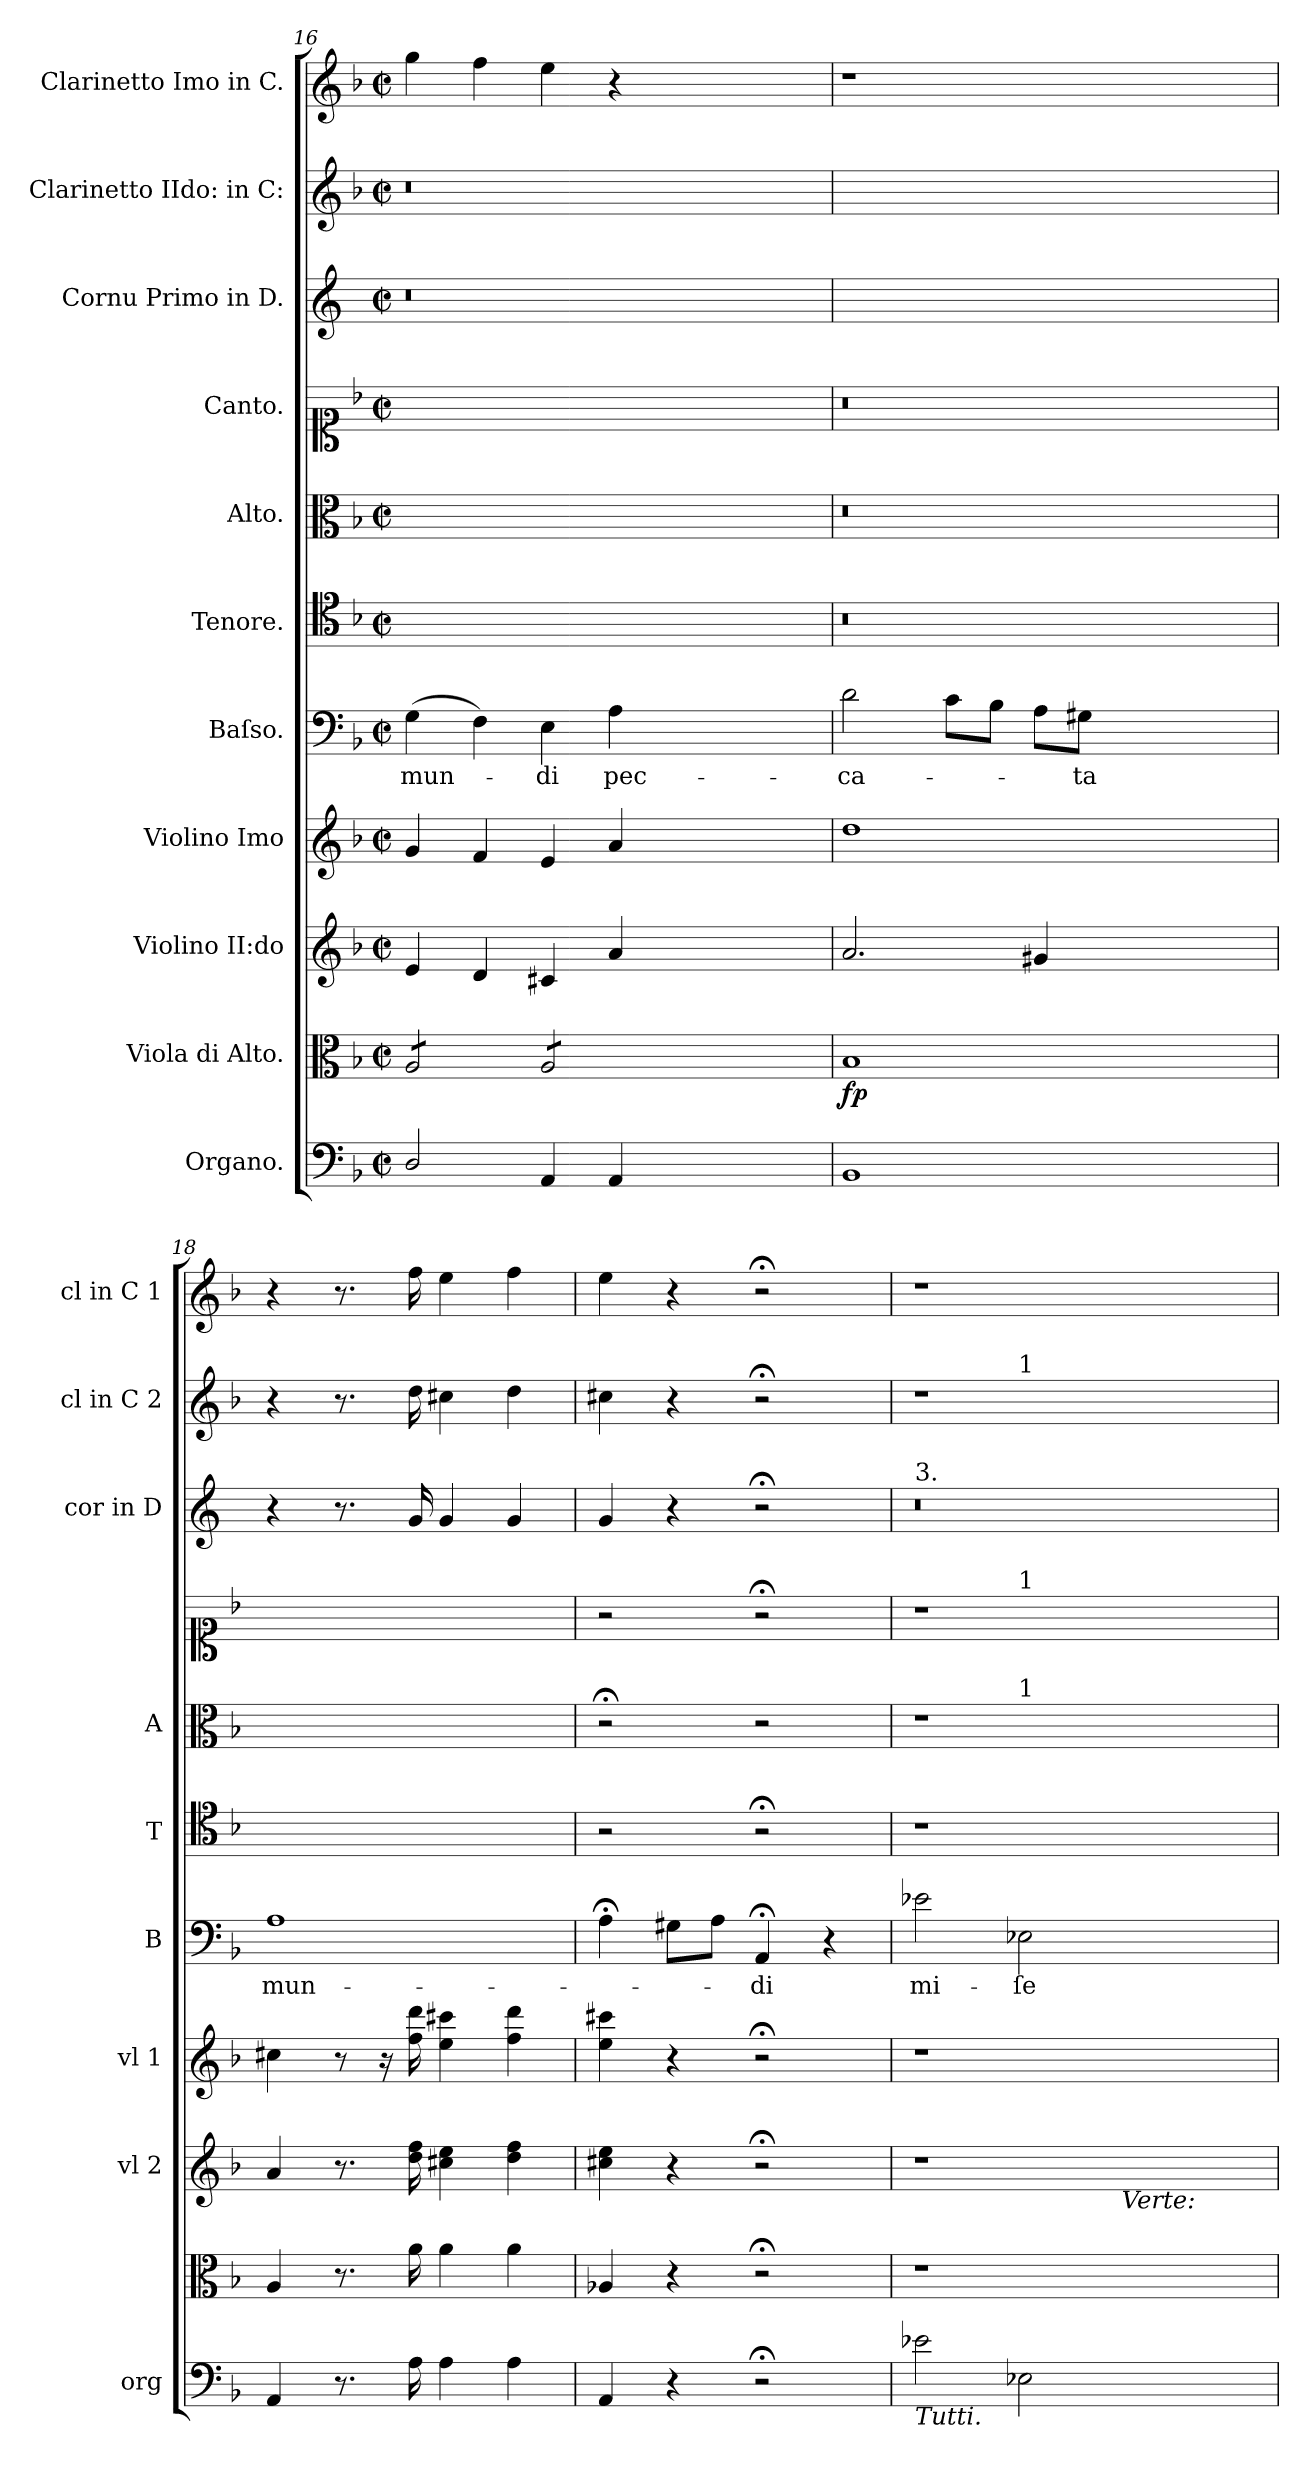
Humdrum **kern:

**kern	**kern	**dynam	**kern	**dynam	**kern	**dynam	**kern	**text	**kern	**kern	**kern	**kern	**kern	**kern
*part11	*part10	*part10	*part9	*part9	*part8	*part8	*part7	*part7	*part6	*part5	*part4	*part3	*part2	*part1
*staff11	*staff10	*staff10	*staff9	*staff9	*staff8	*staff8	*staff7	*staff7	*staff6	*staff5	*staff4	*staff3	*staff2	*staff1
*I"Organo.	*I"Viola di Alto.	*	*I"Violino II:do	*	*I"Violino Imo	*	*I"Baſso.	*	*I"Tenore.	*I"Alto.	*I"Canto.	*I"Cornu Primo in D.	*I"Clarinetto IIdo: in C:	*I"Clarinetto Imo in C.
*I'org	*	*	*I'vl 2	*	*I'vl 1	*	*I'B	*	*I'T	*I'A	*	*I'cor in D	*I'cl in C 2	*I'cl in C 1
*clefF4	*clefC3	*	*clefG2	*	*clefG2	*	*clefF4	*	*clefC4	*clefC3	*clefC1	*clefG2	*clefG2	*clefG2
*	*	*	*	*	*	*	*	*	*	*	*	*ITrd6c10	*	*
*k[b-]	*k[b-]	*	*k[b-]	*	*k[b-]	*	*k[b-]	*	*k[b-]	*k[b-]	*k[b-]	*k[f#c#]	*k[b-]	*k[b-]
*M2/2	*M2/2	*	*M2/2	*	*M2/2	*	*M2/2	*	*M2/2	*M2/2	*M2/2	*M2/2	*M2/2	*M2/2
*met(c|)	*met(c|)	*	*met(c|)	*	*met(c|)	*	*met(c|)	*	*met(c|)	*met(c|)	*met(c|)	*met(c|)	*met(c|)	*met(c|)
=16	=16	=16	=16	=16	=16	=16	=16	=16	=16	=16	=16	=16	=16	=16
*	*tremolo	*	*	*	*	*	*	*	*	*	*	*	*	*
2D/	8A/L	.	4e/	.	4g/	.	(>4G\	mun-	0ryy	0ryy	0ryy	0r	0r	4gg\
.	8A/	.	.	.	.	.	.	.	.	.	.	.	.	.
.	8A/	.	4d/	.	4f/	.	4F\)	.	.	.	.	.	.	4ff\
.	8A/J	.	.	.	.	.	.	.	.	.	.	.	.	.
4AA/	8A/L	.	4c#X/	.	4e/	.	4E\	-di	.	.	.	.	.	4ee\
.	8A/	.	.	.	.	.	.	.	.	.	.	.	.	.
!	!	!	!	!LO:DY:b	!	!	!	!	!	!	!	!	!	!
4AA/	8A/	.	4a/	fo	4a/	.	4A\	pec-	.	.	.	.	.	4r
.	8A/J	.	.	.	.	.	.	.	.	.	.	.	.	.
*	*Xtremolo	*	*	*	*	*	*	*	*	*	*	*	*	*
1ryy	1ryy	.	1ryy	.	1ryy	.	1ryy	.	.	.	.	.	.	1ryy
=17	=17	=17	=17	=17	=17	=17	=17	=17	=17	=17	=17	=17	=17	=17
!	!	!LO:DY:b	!	!LO:DY:b	!	!LO:DY:b	!	!	!	!	!	!	!	!
1BB-	1B-	fp	2.a/	po&colon;	1dd	fp&colon;	2d\	-ca-	0r	0r	0r	0ryy	0ryy	1r
.	.	.	.	.	.	.	8c\L	.	.	.	.	.	.	.
.	.	.	.	.	.	.	8B-\J	.	.	.	.	.	.	.
.	.	.	4g#X/	.	.	.	8A\L	.	.	.	.	.	.	.
.	.	.	.	.	.	.	8G#X\J	-ta	.	.	.	.	.	.
1ryy	1ryy	.	1ryy	.	1ryy	.	1ryy	.	.	.	.	.	.	1ryy
=18	=18	=18	=18	=18	=18	=18	=18	=18	=18	=18	=18	=18	=18	=18
4AA/	4A/	.	4a/	.	4cc#X\	.	1A	mun-	1ryy	1ryy	1ryy	4r	4r	4r
8.r	8.r	.	8.r	.	8r	.	.	.	.	.	.	8.r	8.r	8.r
.	.	.	.	.	16r	.	.	.	.	.	.	.	.	.
!	!	!	!	!LO:DY:b	!	!	!	!	!	!	!	!	!	!
16A\	16a\	.	16dd\ 16ff\	fo&colon;	16ff\ 16ddd\	.	.	.	.	.	.	16A/	16dd\	16ff\
4A\	4a\	.	4cc#X\ 4ee\	.	4ee\ 4ccc#X\	.	.	.	.	.	.	4A/	4cc#X\	4ee\
4A\	4a\	.	4dd\ 4ff\	.	4ff\ 4ddd\	.	.	.	.	.	.	4A/	4dd\	4ff\
=19	=19	=19	=19	=19	=19	=19	=19	=19	=19	=19	=19	=19	=19	=19
4AA/	4A-X/	.	4cc#X\ 4ee\	.	4ee\ 4ccc#X\	.	4A;<\	.	2r	2r;<	2r	4A/	4cc#X\	4ee\
4r	4r	.	4r	.	4r	.	8G#X\L	.	.	.	.	4r	4r	4r
.	.	.	.	.	.	.	8A\J	.	.	.	.	.	.	.
2r;<	2r;<	.	2r;<	.	2r;<	.	4AA;</	-di	2r;<	2r	2r;<	2r;<	2r;<	2r;<
.	.	.	.	.	.	.	4r	.	.	.	.	.	.	.
=20	=20	=20	=20	=20	=20	=20	=20	=20	=20	=20	=20	=20	=20	=20
!	!	!	!	!	!	!	!	!	!	!	!	!LO:TX:a:t=3.	!	!
!LO:TX:b:i:t=Tutti.	!	!	!	!	!	!	!	!	!	!	!	!	!	!
*	*	*	*	*	*	*	*	*	*	*^	*^	*	*^	*
2e-X\	1r	.	1r	.	1r	.	2e-X\	mi-	1r	1r	2ryy	1r	2ryy	0r	1r	2ryy	1r
!	!	!	!	!	!	!	!	!	!	!	!	!	!	!	!	!LO:TX:a:t=1	!
!	!	!	!	!	!	!	!	!	!	!	!	!	!LO:TX:a:t=1	!	!	!	!
!	!	!	!	!	!	!	!	!	!	!	!LO:TX:a:t=1	!	!	!	!	!	!
2E-X\	.	.	.	.	.	.	2E-X\	-ſe-	.	.	1.ryy	.	1.ryy	.	.	1.ryy	.
!	!	!	!LO:TX:b:i:t=Verte&colon;	!	!	!	!	!	!	!	!	!	!	!	!	!	!
1ryy	1ryy	.	1ryy	.	1ryy	.	1ryy	.	1ryy	1ryy	.	1ryy	.	.	1ryy	.	1ryy
*	*	*	*	*	*	*	*	*	*	*v	*v	*	*	*	*v	*v	*
*	*	*	*	*	*	*	*	*	*	*	*v	*v	*	*	*
=	=	=	=	=	=	=	=	=	=	=	=	=	=	=
*-	*-	*-	*-	*-	*-	*-	*-	*-	*-	*-	*-	*-	*-	*-
